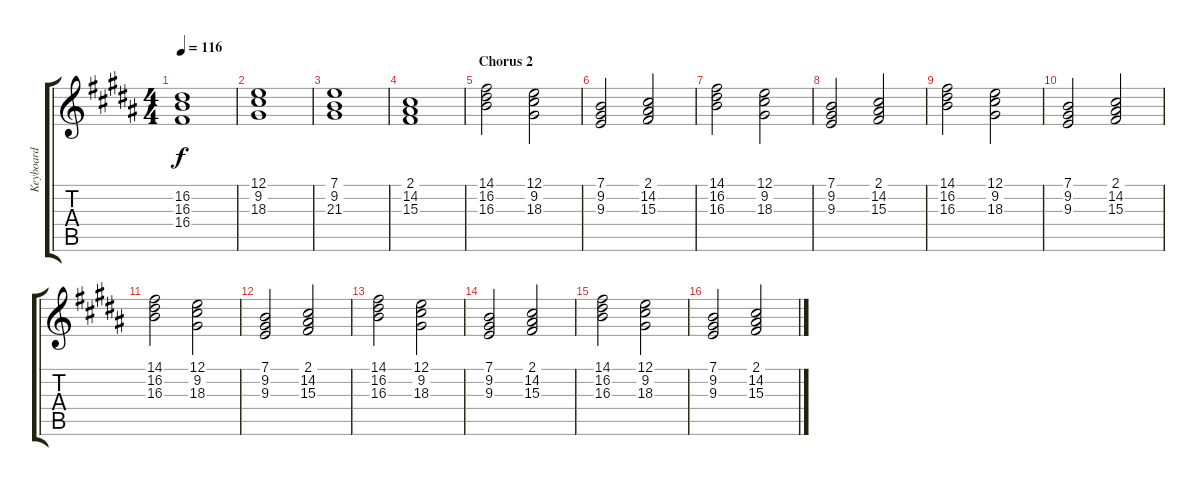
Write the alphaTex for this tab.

\track ("Keyboard" "Keyboard") {instrument reedorgan}
\staff {score tabs}
\tuning (E4 B3 G3 D3 A2 E2) {hide}
\ts (4 4)
\tempo 116
\clef g2
\ks b
(16.2 16.3 16.4).1{dy f} |
(12.1 9.2 18.3).1 |
(7.1 9.2 21.3).1 |
(2.1 14.2 15.3).1 |
\section ("" "Chorus 2")
(14.1 16.2 16.3).2 (12.1 9.2 18.3).2 |
(7.1 9.2 9.3).2 (2.1 14.2 15.3).2 |
(14.1 16.2 16.3).2 (12.1 9.2 18.3).2 |
(7.1 9.2 9.3).2 (2.1 14.2 15.3).2 |
(14.1 16.2 16.3).2 (12.1 9.2 18.3).2 |
(7.1 9.2 9.3).2 (2.1 14.2 15.3).2 |
(14.1 16.2 16.3).2 (12.1 9.2 18.3).2 |
(7.1 9.2 9.3).2 (2.1 14.2 15.3).2 |
(14.1 16.2 16.3).2 (12.1 9.2 18.3).2 |
(7.1 9.2 9.3).2 (2.1 14.2 15.3).2 |
(14.1 16.2 16.3).2 (12.1 9.2 18.3).2 |
(7.1 9.2 9.3).2 (2.1 14.2 15.3).2
